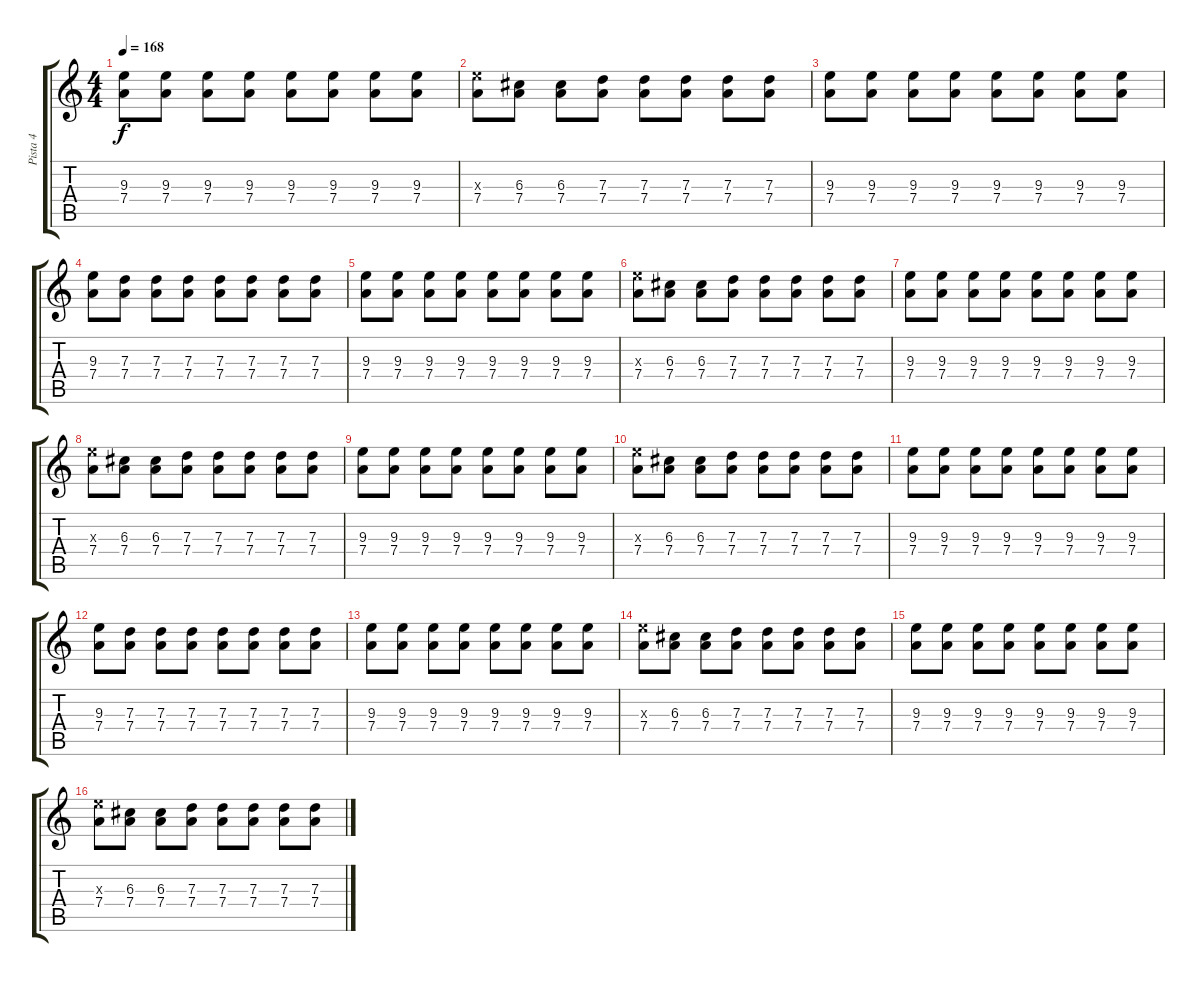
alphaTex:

\track ("Pista 4" "Pista 4") {instrument electricguitarclean}
\staff {score tabs}
\tuning (E4 B3 G3 D3 A2 E2) {hide}
\ts (4 4)
\tempo 168
\clef g2
\ks c
(9.3 7.4).8{dy f} (9.3 7.4).8 (9.3 7.4).8 (9.3 7.4).8 (9.3 7.4).8 (9.3 7.4).8 (9.3 7.4).8 (9.3 7.4).8 |
(9.3{x} 7.4).8 (6.3 7.4).8 (6.3 7.4).8 (7.3 7.4).8 (7.3 7.4).8 (7.3 7.4).8 (7.3 7.4).8 (7.3 7.4).8 |
(9.3 7.4).8 (9.3 7.4).8 (9.3 7.4).8 (9.3 7.4).8 (9.3 7.4).8 (9.3 7.4).8 (9.3 7.4).8 (9.3 7.4).8 |
(9.3 7.4).8 (7.3 7.4).8 (7.3 7.4).8 (7.3 7.4).8 (7.3 7.4).8 (7.3 7.4).8 (7.3 7.4).8 (7.3 7.4).8 |
(9.3 7.4).8 (9.3 7.4).8 (9.3 7.4).8 (9.3 7.4).8 (9.3 7.4).8 (9.3 7.4).8 (9.3 7.4).8 (9.3 7.4).8 |
(9.3{x} 7.4).8 (6.3 7.4).8 (6.3 7.4).8 (7.3 7.4).8 (7.3 7.4).8 (7.3 7.4).8 (7.3 7.4).8 (7.3 7.4).8 |
(9.3 7.4).8 (9.3 7.4).8 (9.3 7.4).8 (9.3 7.4).8 (9.3 7.4).8 (9.3 7.4).8 (9.3 7.4).8 (9.3 7.4).8 |
(9.3{x} 7.4).8 (6.3 7.4).8 (6.3 7.4).8 (7.3 7.4).8 (7.3 7.4).8 (7.3 7.4).8 (7.3 7.4).8 (7.3 7.4).8 |
(9.3 7.4).8 (9.3 7.4).8 (9.3 7.4).8 (9.3 7.4).8 (9.3 7.4).8 (9.3 7.4).8 (9.3 7.4).8 (9.3 7.4).8 |
(9.3{x} 7.4).8 (6.3 7.4).8 (6.3 7.4).8 (7.3 7.4).8 (7.3 7.4).8 (7.3 7.4).8 (7.3 7.4).8 (7.3 7.4).8 |
(9.3 7.4).8 (9.3 7.4).8 (9.3 7.4).8 (9.3 7.4).8 (9.3 7.4).8 (9.3 7.4).8 (9.3 7.4).8 (9.3 7.4).8 |
(9.3 7.4).8 (7.3 7.4).8 (7.3 7.4).8 (7.3 7.4).8 (7.3 7.4).8 (7.3 7.4).8 (7.3 7.4).8 (7.3 7.4).8 |
(9.3 7.4).8 (9.3 7.4).8 (9.3 7.4).8 (9.3 7.4).8 (9.3 7.4).8 (9.3 7.4).8 (9.3 7.4).8 (9.3 7.4).8 |
(9.3{x} 7.4).8 (6.3 7.4).8 (6.3 7.4).8 (7.3 7.4).8 (7.3 7.4).8 (7.3 7.4).8 (7.3 7.4).8 (7.3 7.4).8 |
(9.3 7.4).8 (9.3 7.4).8 (9.3 7.4).8 (9.3 7.4).8 (9.3 7.4).8 (9.3 7.4).8 (9.3 7.4).8 (9.3 7.4).8 |
(9.3{x} 7.4).8 (6.3 7.4).8 (6.3 7.4).8 (7.3 7.4).8 (7.3 7.4).8 (7.3 7.4).8 (7.3 7.4).8 (7.3 7.4).8
